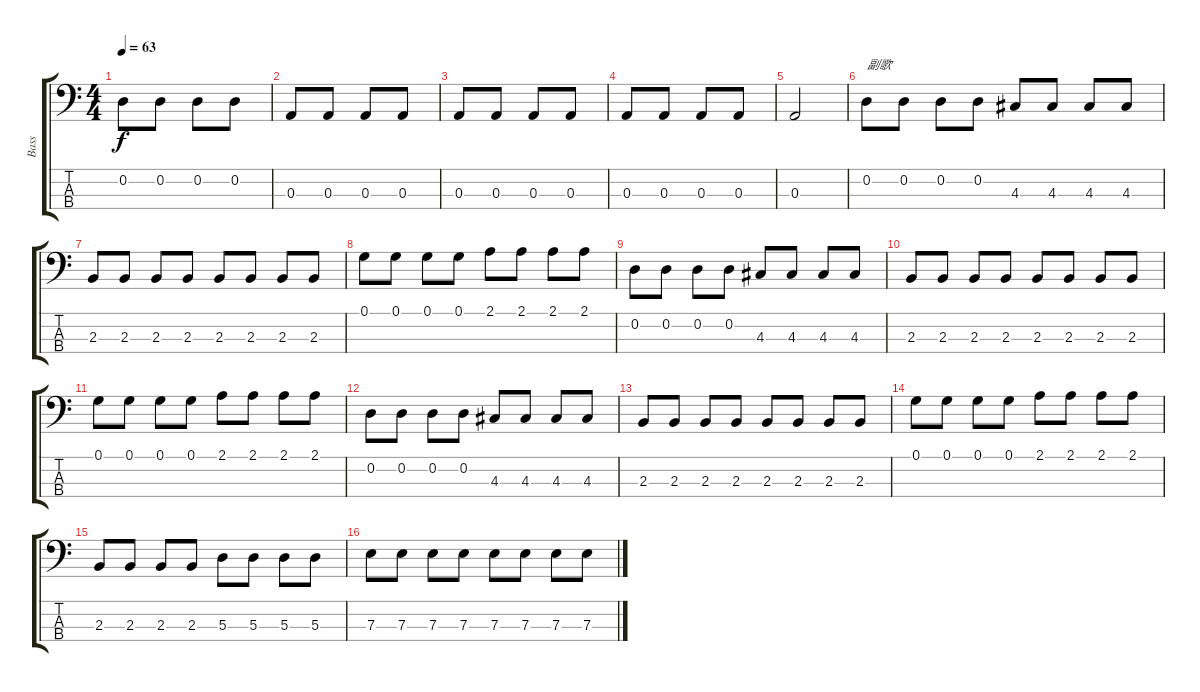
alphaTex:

\track ("Bass" "Bass") {instrument electricbassfinger}
\staff {score tabs}
\tuning (G2 D2 A1 E1) {hide}
\ts (4 4)
\tempo 63
\clef f4
\ks c
0.2.8{dy f} 0.2.8 0.2.8 0.2.8 |
0.3.8 0.3.8 0.3.8 0.3.8 |
0.3.8 0.3.8 0.3.8 0.3.8 |
0.3.8 0.3.8 0.3.8 0.3.8 |
0.3.2 |
0.2.8{txt "副歌"} 0.2.8 0.2.8 0.2.8 4.3.8 4.3.8 4.3.8 4.3.8 |
2.3.8 2.3.8 2.3.8 2.3.8 2.3.8 2.3.8 2.3.8 2.3.8 |
0.1.8 0.1.8 0.1.8 0.1.8 2.1.8 2.1.8 2.1.8 2.1.8 |
0.2.8 0.2.8 0.2.8 0.2.8 4.3.8 4.3.8 4.3.8 4.3.8 |
2.3.8 2.3.8 2.3.8 2.3.8 2.3.8 2.3.8 2.3.8 2.3.8 |
0.1.8 0.1.8 0.1.8 0.1.8 2.1.8 2.1.8 2.1.8 2.1.8 |
0.2.8 0.2.8 0.2.8 0.2.8 4.3.8 4.3.8 4.3.8 4.3.8 |
2.3.8 2.3.8 2.3.8 2.3.8 2.3.8 2.3.8 2.3.8 2.3.8 |
0.1.8 0.1.8 0.1.8 0.1.8 2.1.8 2.1.8 2.1.8 2.1.8 |
2.3.8 2.3.8 2.3.8 2.3.8 5.3.8 5.3.8 5.3.8 5.3.8 |
7.3.8 7.3.8 7.3.8 7.3.8 7.3.8 7.3.8 7.3.8 7.3.8
